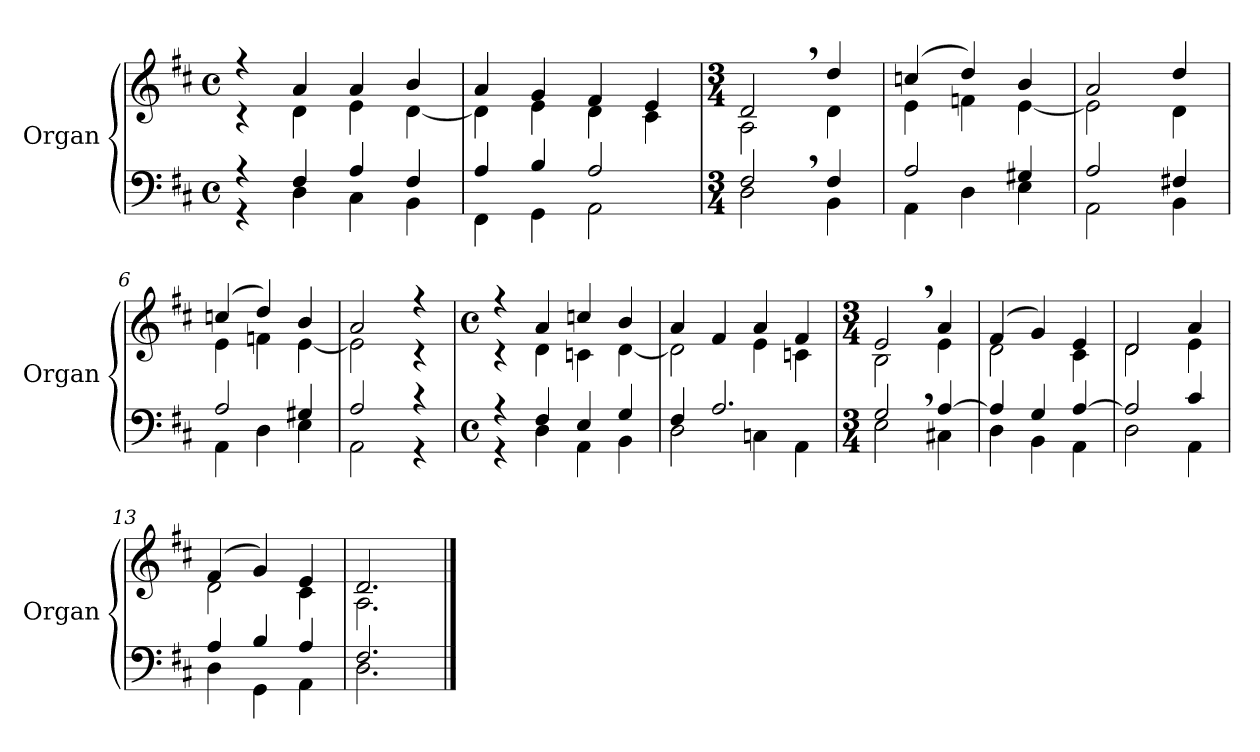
**kern	**kern
*part1	*part1
*staff2	*staff1
*I"Organ	*
*I'Organ	*
*clefF4	*clefG2
*k[f#c#]	*k[f#c#]
*M4/4	*M4/4
*met(c)	*met(c)
=1	=1
*^	*^
4r	4r	4r	4r
4F#/	4D\	4a/	4d\
4A/	4C#\	4a/	4e\
4F#/	4BB\	4b/	[<4d\
=2	=2	=2	=2
4A/	4FF#\	4a/	4d\]
4B/	4GG\	4g/	4e\
2A/	2AA\	4f#/	4d\
.	.	4e/	4c#\
=3	=3	=3	=3
*M3/4	*	*M3/4	*
2F#,</	2D\	2d,>/	2A\
4F#/	4BB\	4dd/	4d\
=4	=4	=4	=4
2A/	4AA\	(>4ccn/	4e\
.	4D\	4dd/)	4fn\
4G#X/	4E\	4b/	[<4e\
=5	=5	=5	=5
2A/	2AA\	2a/	2e\]
4F#X/	4BB\	4dd/	4d\
=6	=6	=6	=6
2A/	4AA\	(>4ccn/	4e\
.	4D\	4dd/)	4fn\
4G#X/	4E\	4b/	[<4e\
=7	=7	=7	=7
2A/	2AA\	2a/	2e\]
4r	4r	4r	4r
=8	=8	=8	=8
*M4/4	*	*M4/4	*
*met(c)	*	*met(c)	*
4r	4r	4r	4r
4F#/	4D\	4a/	4d\
4E/	4AA\	4ccn/	4cn\
4G/	4BB\	4b/	[<4d\
=9	=9	=9	=9
4F#/	2D\	4a/	2d\]
2.A/	.	4f#/	.
.	4Cn\	4a/	4e\
.	4AA\	4f#/	4cn\
=10	=10	=10	=10
*M3/4	*	*M3/4	*
2G,</	2E\	2e,>/	2B\
[>4A/	4C#X\	4a/	4e\
=11	=11	=11	=11
4A/]	4D\	(>4f#/	2d\
4G/	4BB\	4g/)	.
[>4A/	4AA\	4e/	4c#\
=12	=12	=12	=12
2A/]	2D\	2d/	2d\
4c#/	4AA\	4a/	4e\
=13	=13	=13	=13
4A/	4D\	(>4f#/	2d\
4B/	4GG\	4g/)	.
4A/	4AA\	4e/	4c#\
=14	=14	=14	=14
2.F#/	2.D\	2.d/	2.A\
*v	*v	*	*
*	*v	*v
==	==
*-	*-
